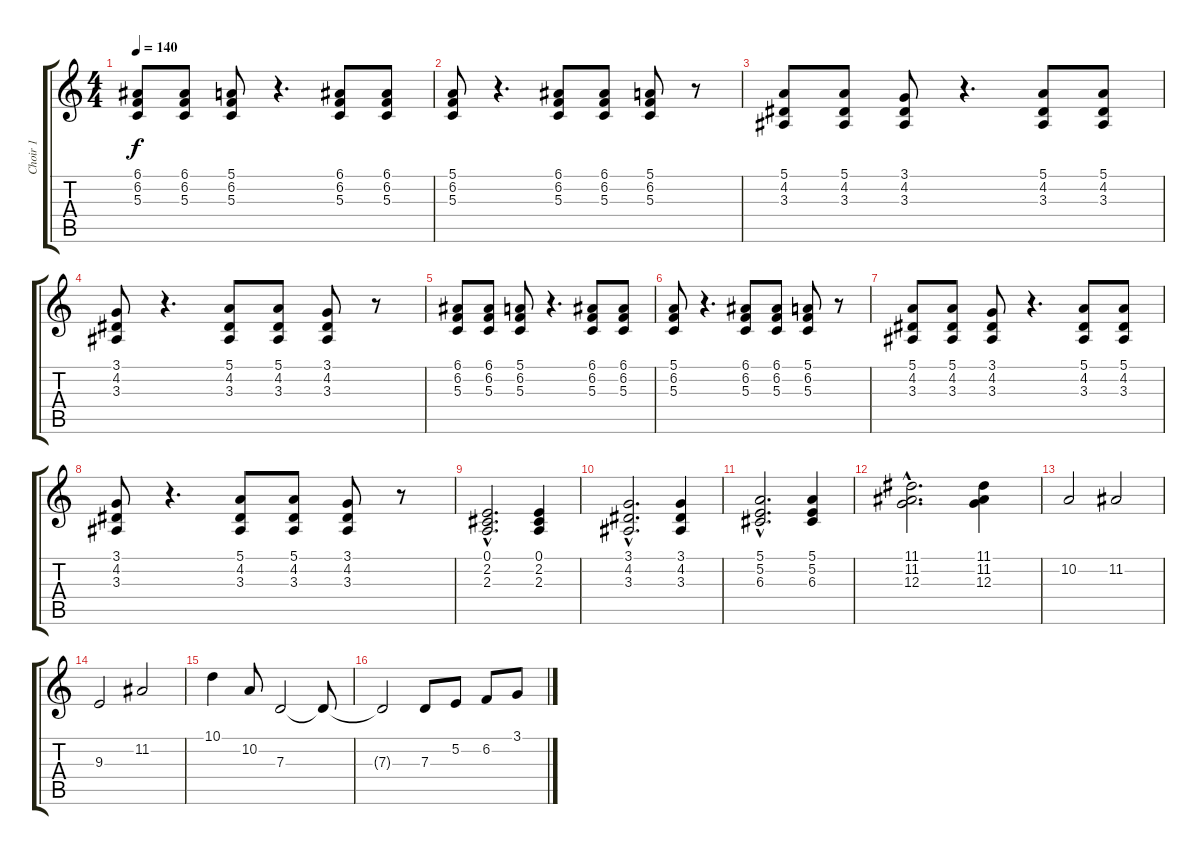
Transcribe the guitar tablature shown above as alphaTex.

\track ("Choir 1" "Choir 1") {instrument pad4choir}
\staff {score tabs}
\tuning (E4 B3 G3 D3 A2 E2) {hide}
\ts (4 4)
\tempo 140
\clef g2
\ks c
(6.1 6.2 5.3).8{dy f} (6.1 6.2 5.3).8 (5.1 6.2 5.3).8 r.4{d} (6.1 6.2 5.3).8 (6.1 6.2 5.3).8 |
(5.1 6.2 5.3).8 r.4{d} (6.1 6.2 5.3).8 (6.1 6.2 5.3).8 (5.1 6.2 5.3).8 r.8 |
(5.1 4.2 3.3).8 (5.1 4.2 3.3).8 (3.1 4.2 3.3).8 r.4{d} (5.1 4.2 3.3).8 (5.1 4.2 3.3).8 |
(3.1 4.2 3.3).8 r.4{d} (5.1 4.2 3.3).8 (5.1 4.2 3.3).8 (3.1 4.2 3.3).8 r.8 |
(6.1 6.2 5.3).8 (6.1 6.2 5.3).8 (5.1 6.2 5.3).8 r.4{d} (6.1 6.2 5.3).8 (6.1 6.2 5.3).8 |
(5.1 6.2 5.3).8 r.4{d} (6.1 6.2 5.3).8 (6.1 6.2 5.3).8 (5.1 6.2 5.3).8 r.8 |
(5.1 4.2 3.3).8 (5.1 4.2 3.3).8 (3.1 4.2 3.3).8 r.4{d} (5.1 4.2 3.3).8 (5.1 4.2 3.3).8 |
(3.1 4.2 3.3).8 r.4{d} (5.1 4.2 3.3).8 (5.1 4.2 3.3).8 (3.1 4.2 3.3).8 r.8 |
(0.1{hac} 2.2{hac} 2.3{hac}).2{d} (0.1 2.2 2.3).4 |
(3.1{hac} 4.2{hac} 3.3{hac}).2{d} (3.1 4.2 3.3).4 |
(5.1{hac} 5.2{hac} 6.3{hac}).2{d} (5.1 5.2 6.3).4 |
(11.1{hac} 11.2{hac} 12.3{hac}).2{d} (11.1 11.2 12.3).4 |
10.2.2 11.2.2 |
9.3.2 11.2.2 |
10.1.4 10.2.8 7.3.2 7.3{t}.8 |
7.3{t}.2 7.3.8 5.2.8 6.2.8 3.1.8
